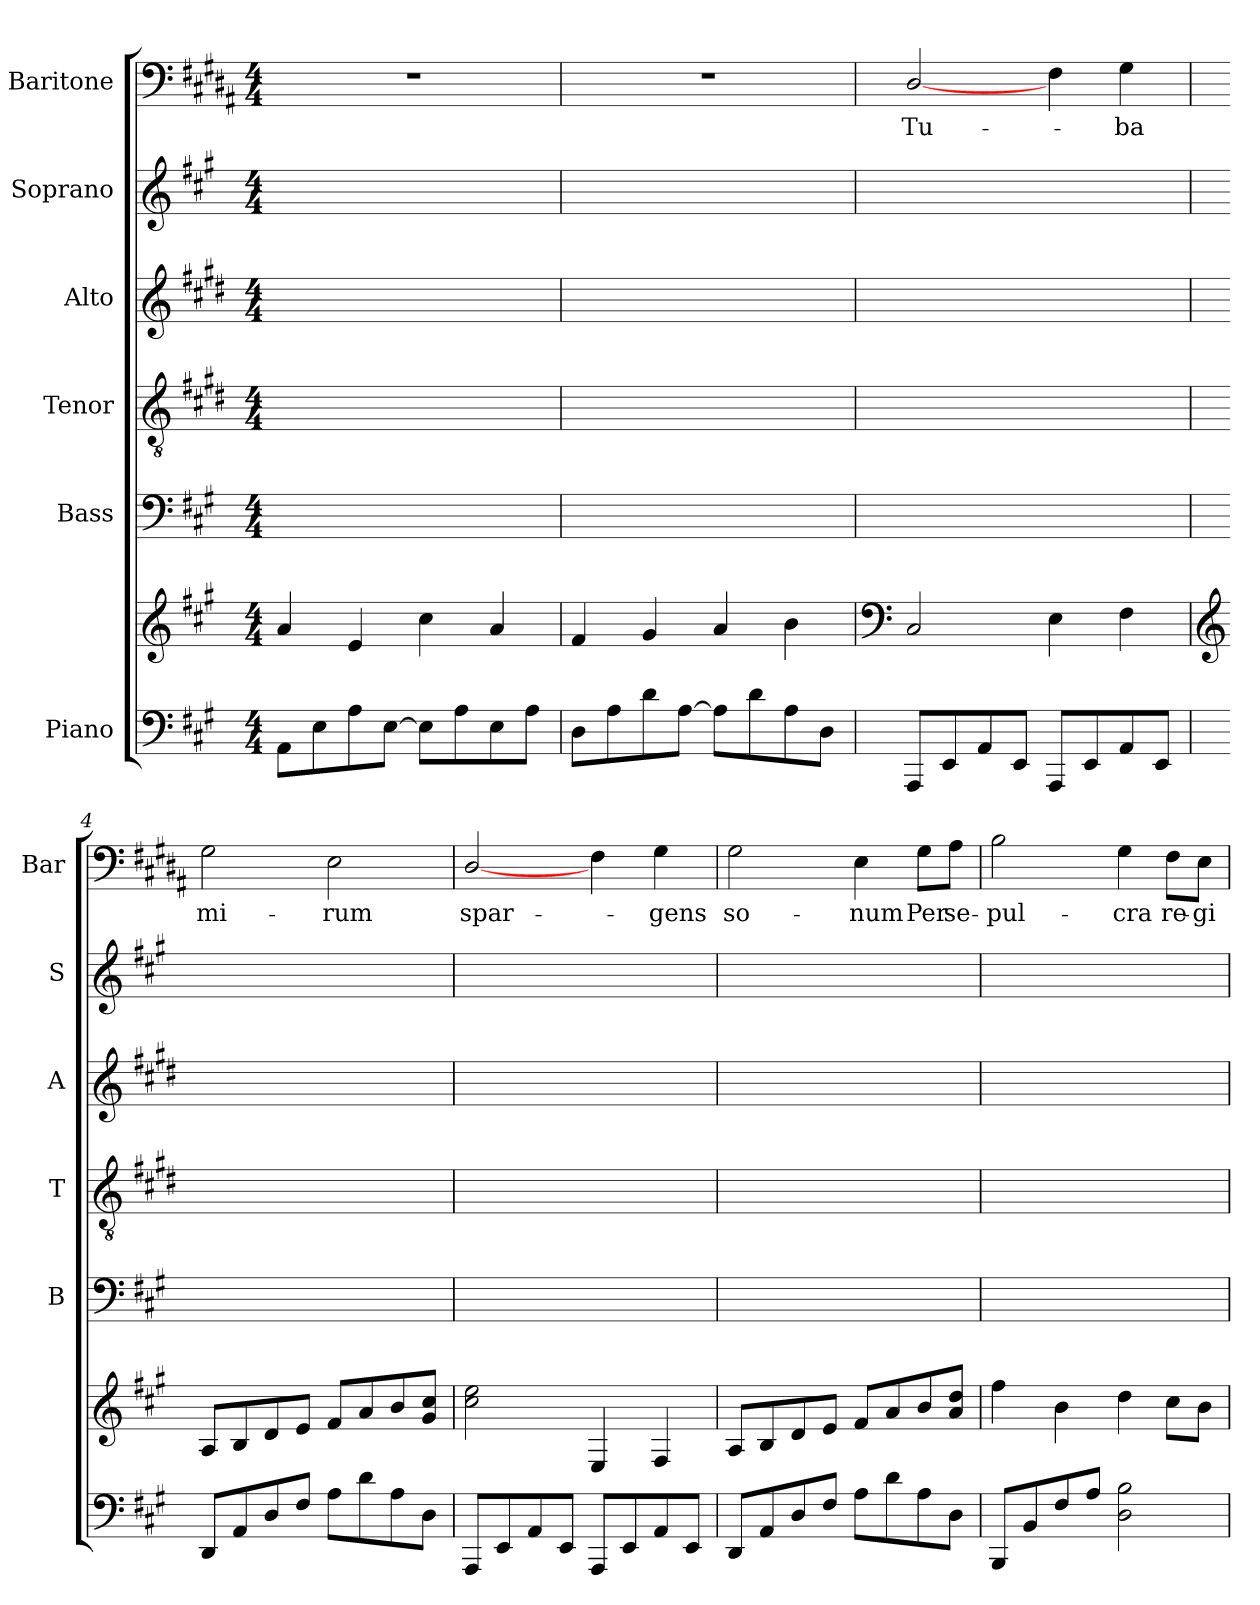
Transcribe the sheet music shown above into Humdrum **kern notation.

**kern	**kern	**kern	**kern	**kern	**kern	**kern	**text
*part6	*part6	*part5	*part4	*part3	*part2	*part1	*part1
*staff7	*staff6	*staff5	*staff4	*staff3	*staff2	*staff1	*staff1
*I"Piano	*	*I"Bass	*I"Tenor	*I"Alto	*I"Soprano	*I"Baritone	*
*	*	*I'B	*I'T	*I'A	*I'S	*I'Bar	*
*clefF4	*clefG2	*clefF4	*clefGv2	*clefG2	*clefG2	*clefF4	*
*	*	*	*ITrd4c7	*ITrd4c7	*	*ITrd1c2	*
*k[f#c#g#]	*k[f#c#g#]	*k[f#c#g#]	*k[f#c#g#]	*k[f#c#g#]	*k[f#c#g#]	*k[f#c#g#]	*
*A:	*A:	*A:	*A:	*A:	*A:	*A:	*
*M4/4	*M4/4	*M4/4	*M4/4	*M4/4	*M4/4	*M4/4	*
*MM80	*MM80	*MM80	*MM80	*MM80	*MM80	*MM80	*
=1	=1	=1	=1	=1	=1	=1	=1
8AA\L	4a/	1ryy	1ryy	1ryy	1ryy	1r	.
8E\	.	.	.	.	.	.	.
8A\	4e/	.	.	.	.	.	.
[8E\J	.	.	.	.	.	.	.
8E\L]	4cc#\	.	.	.	.	.	.
8A\	.	.	.	.	.	.	.
8E\	4a/	.	.	.	.	.	.
8A\J	.	.	.	.	.	.	.
=2	=2	=2	=2	=2	=2	=2	=2
8D\L	4f#/	1ryy	1ryy	1ryy	1ryy	1r	.
8A\	.	.	.	.	.	.	.
8d\	4g#/	.	.	.	.	.	.
[8A\J	.	.	.	.	.	.	.
8A\L]	4a/	.	.	.	.	.	.
8d\	.	.	.	.	.	.	.
8A\	4b\	.	.	.	.	.	.
8D\J	.	.	.	.	.	.	.
=3	=3	=3	=3	=3	=3	=3	=3
*	*clefF4	*	*	*	*	*	*
!	!	!	!	!	!	!	!LO:LY:b
8AAA/L	2C#/	1ryy	1ryy	1ryy	1ryy	[2C#/	Tu-
8EE/	.	.	.	.	.	.	.
8AA/	.	.	.	.	.	.	.
8EE/J	.	.	.	.	.	.	.
8AAA/L	4E\	.	.	.	.	4E\	.
8EE/	.	.	.	.	.	.	.
!	!	!	!	!	!	!	!LO:LY:b
8AA/	4F#\	.	.	.	.	4F#\	-ba
8EE/J	.	.	.	.	.	.	.
=4	=4	=4	=4	=4	=4	=4	=4
*	*clefG2	*	*	*	*	*	*
!	!	!	!	!	!	!	!LO:LY:b
8DD/L	8A/L	1ryy	1ryy	1ryy	1ryy	2F#\	mi-
8AA/	8B/	.	.	.	.	.	.
8D/	8d/	.	.	.	.	.	.
8F#/J	8e/J	.	.	.	.	.	.
!	!	!	!	!	!	!	!LO:LY:b
8A\L	8f#/L	.	.	.	.	2D\	-rum
8d\	8a/	.	.	.	.	.	.
8A\	8b/	.	.	.	.	.	.
8D\J	8g#/ 8cc#/J	.	.	.	.	.	.
=5	=5	=5	=5	=5	=5	=5	=5
!	!	!	!	!	!	!	!LO:LY:b
8AAA/L	2cc#\ 2ee\	1ryy	1ryy	1ryy	1ryy	[2C#/	spar-
8EE/	.	.	.	.	.	.	.
8AA/	.	.	.	.	.	.	.
8EE/J	.	.	.	.	.	.	.
8AAA/L	4E/	.	.	.	.	4E\	.
8EE/	.	.	.	.	.	.	.
!	!	!	!	!	!	!	!LO:LY:b
8AA/	4F#/	.	.	.	.	4F#\	-gens
8EE/J	.	.	.	.	.	.	.
!!LO:LB:g=z
=6	=6	=6	=6	=6	=6	=6	=6
!	!	!	!	!	!	!	!LO:LY:b
8DD/L	8A/L	1ryy	1ryy	1ryy	1ryy	2F#\	so-
8AA/	8B/	.	.	.	.	.	.
8D/	8d/	.	.	.	.	.	.
8F#/J	8e/J	.	.	.	.	.	.
!	!	!	!	!	!	!	!LO:LY:b
8A\L	8f#/L	.	.	.	.	4D\	-num
8d\	8a/	.	.	.	.	.	.
!	!	!	!	!	!	!	!LO:LY:b
8A\	8b/	.	.	.	.	8F#\L	Per
!	!	!	!	!	!	!	!LO:LY:b
8D\J	8a/ 8dd/J	.	.	.	.	8G#\J	se-
=7	=7	=7	=7	=7	=7	=7	=7
!	!	!	!	!	!	!	!LO:LY:b
8BBB/L	4ff#\	1ryy	1ryy	1ryy	1ryy	2A\	-pul-
8BB/	.	.	.	.	.	.	.
8F#/	4b\	.	.	.	.	.	.
8A/J	.	.	.	.	.	.	.
!	!	!	!	!	!	!	!LO:LY:b
2D\ 2B\	4dd\	.	.	.	.	4F#\	-cra
!	!	!	!	!	!	!	!LO:LY:b
.	8cc#\L	.	.	.	.	8E\L	re-
!	!	!	!	!	!	!	!LO:LY:b
.	8b\J	.	.	.	.	8D\J	-gi-
=	=	=	=	=	=	=	=
*-	*-	*-	*-	*-	*-	*-	*-
